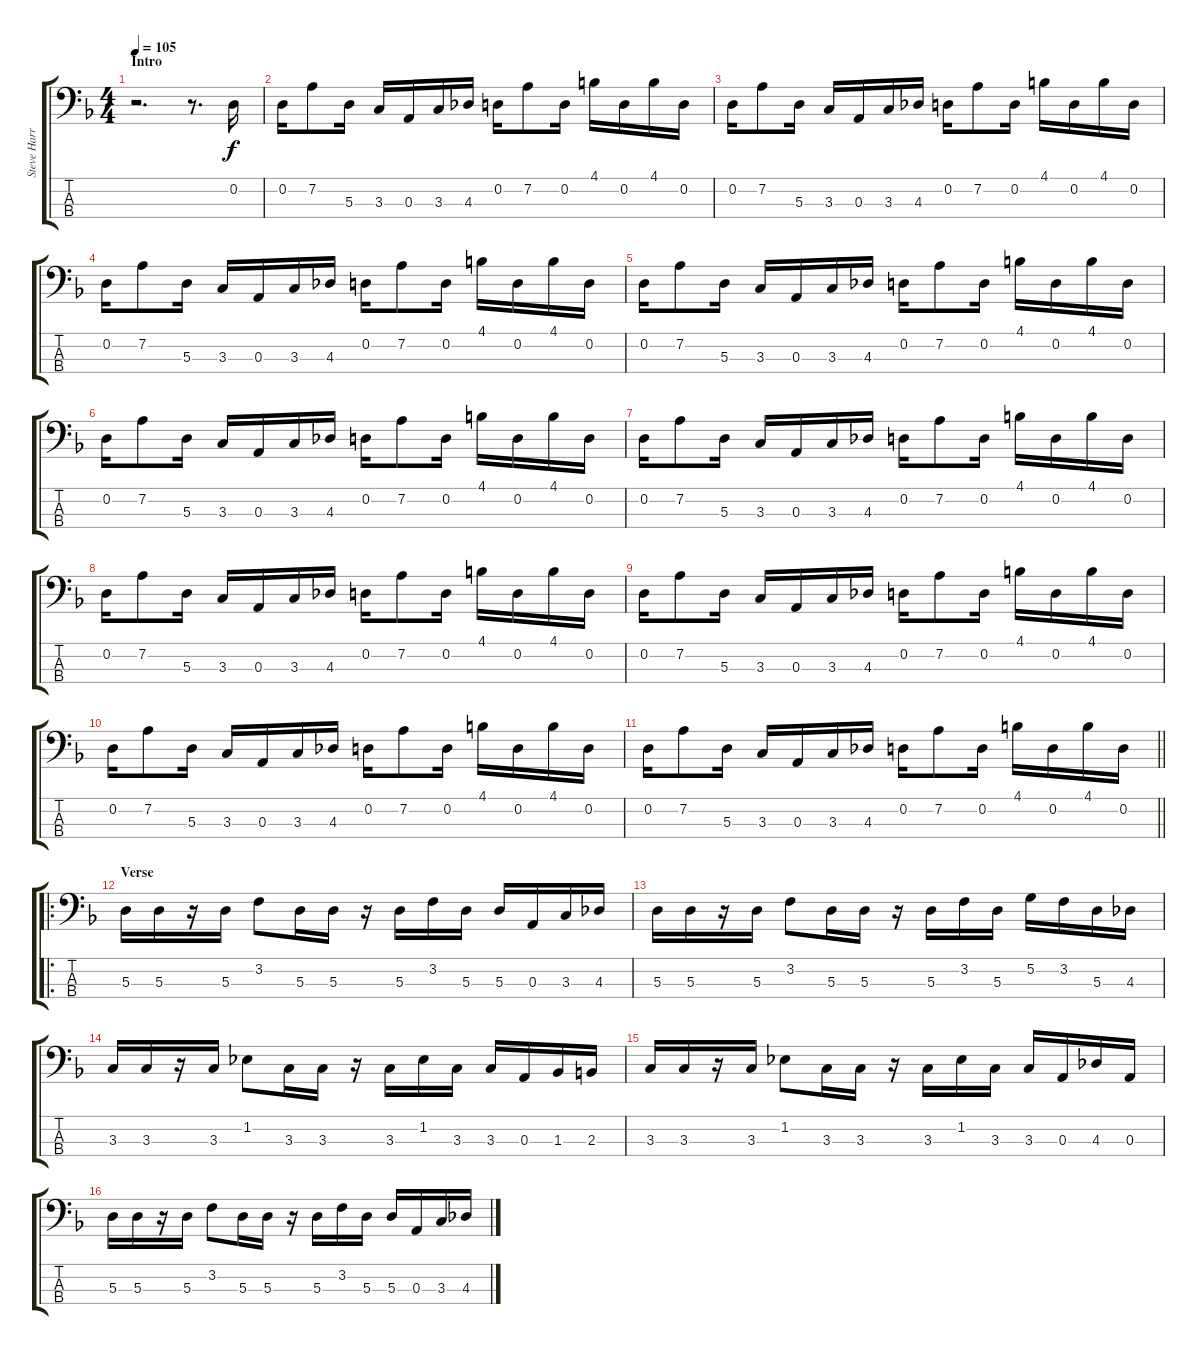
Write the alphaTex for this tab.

\track ("Steve Harris" "Steve Harr") {instrument electricbassfinger}
\staff {score tabs}
\tuning (G2 D2 A1 E1) {hide}
\ts (4 4)
\section ("" "Intro")
\tempo 105
\clef f4
\ks dminor
r.2{d dy f instrument electricbassfinger} r.8{d} 0.2.16 |
0.2.16 7.2.8 5.3.16 3.3.16 0.3.16 3.3.16 4.3.16 0.2.16 7.2.8 0.2.16 4.1.16 0.2.16 4.1.16 0.2.16 |
0.2.16 7.2.8 5.3.16 3.3.16 0.3.16 3.3.16 4.3.16 0.2.16 7.2.8 0.2.16 4.1.16 0.2.16 4.1.16 0.2.16 |
0.2.16 7.2.8 5.3.16 3.3.16 0.3.16 3.3.16 4.3.16 0.2.16 7.2.8 0.2.16 4.1.16 0.2.16 4.1.16 0.2.16 |
0.2.16 7.2.8 5.3.16 3.3.16 0.3.16 3.3.16 4.3.16 0.2.16 7.2.8 0.2.16 4.1.16 0.2.16 4.1.16 0.2.16 |
0.2.16 7.2.8 5.3.16 3.3.16 0.3.16 3.3.16 4.3.16 0.2.16 7.2.8 0.2.16 4.1.16 0.2.16 4.1.16 0.2.16 |
0.2.16 7.2.8 5.3.16 3.3.16 0.3.16 3.3.16 4.3.16 0.2.16 7.2.8 0.2.16 4.1.16 0.2.16 4.1.16 0.2.16 |
0.2.16 7.2.8 5.3.16 3.3.16 0.3.16 3.3.16 4.3.16 0.2.16 7.2.8 0.2.16 4.1.16 0.2.16 4.1.16 0.2.16 |
0.2.16 7.2.8 5.3.16 3.3.16 0.3.16 3.3.16 4.3.16 0.2.16 7.2.8 0.2.16 4.1.16 0.2.16 4.1.16 0.2.16 |
0.2.16 7.2.8 5.3.16 3.3.16 0.3.16 3.3.16 4.3.16 0.2.16 7.2.8 0.2.16 4.1.16 0.2.16 4.1.16 0.2.16 |
\barLineRight lightlight
0.2.16 7.2.8 5.3.16 3.3.16 0.3.16 3.3.16 4.3.16 0.2.16 7.2.8 0.2.16 4.1.16 0.2.16 4.1.16 0.2.16 |
\ro
\section ("" "Verse")
5.3.16 5.3.16 r.16 5.3.16 3.2.8 5.3.16 5.3.16 r.16 5.3.16 3.2.16 5.3.16 5.3.16 0.3.16 3.3.16 4.3.16 |
5.3.16 5.3.16 r.16 5.3.16 3.2.8 5.3.16 5.3.16 r.16 5.3.16 3.2.16 5.3.16 5.2.16 3.2.16 5.3.16 4.3.16 |
3.3.16 3.3.16 r.16 3.3.16 1.2.8 3.3.16 3.3.16 r.16 3.3.16 1.2.16 3.3.16 3.3.16 0.3.16 1.3.16 2.3.16 |
3.3.16 3.3.16 r.16 3.3.16 1.2.8 3.3.16 3.3.16 r.16 3.3.16 1.2.16 3.3.16 3.3.16 0.3.16 4.3.16 0.3.16 |
5.3.16 5.3.16 r.16 5.3.16 3.2.8 5.3.16 5.3.16 r.16 5.3.16 3.2.16 5.3.16 5.3.16 0.3.16 3.3.16 4.3.16
